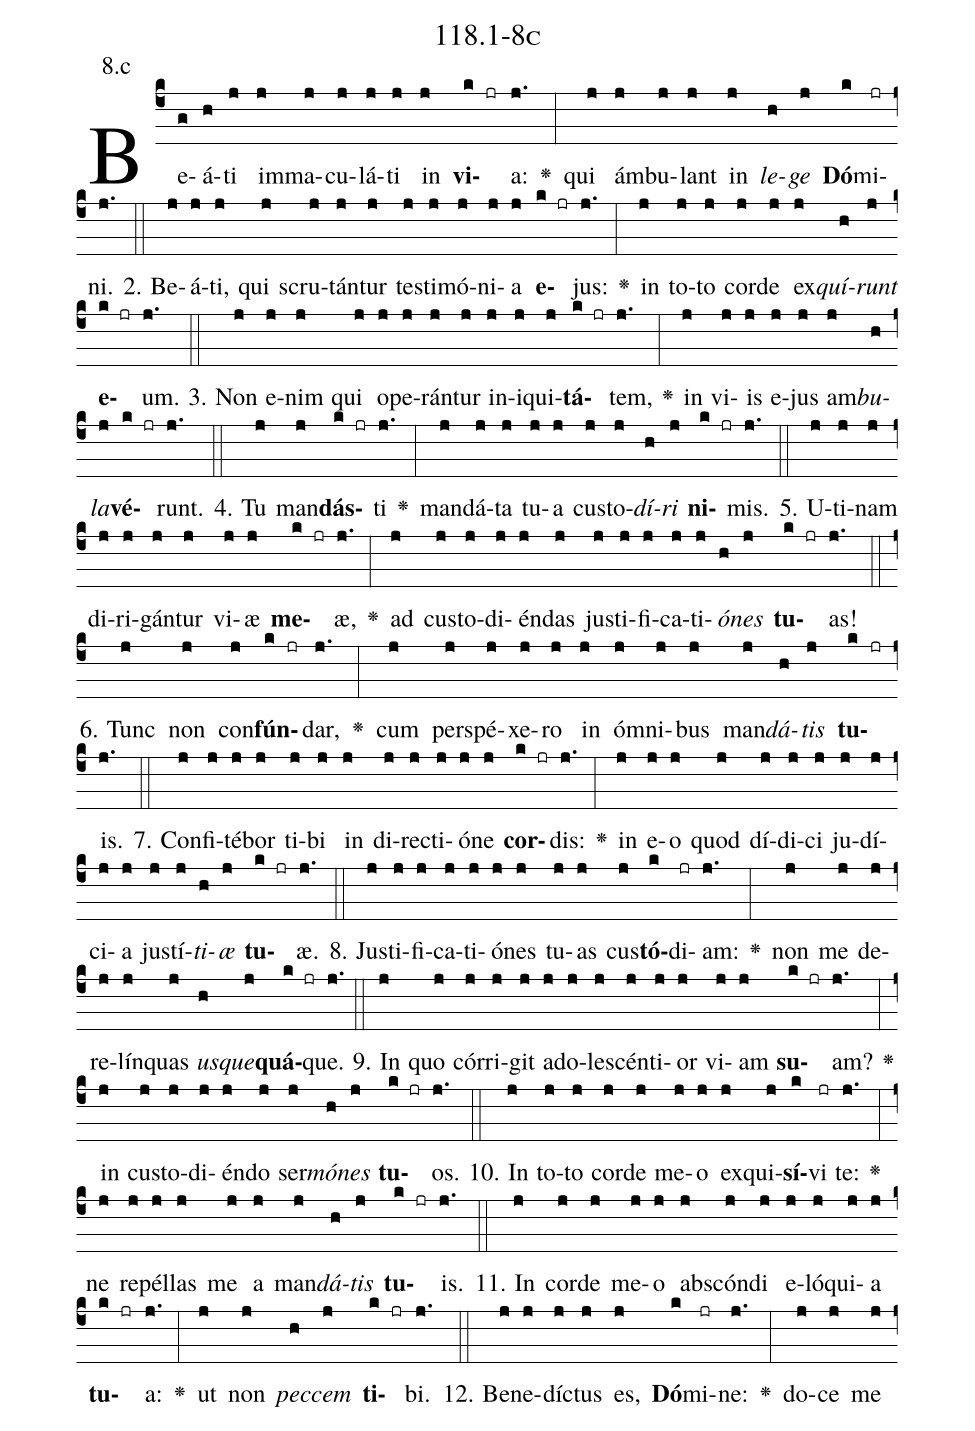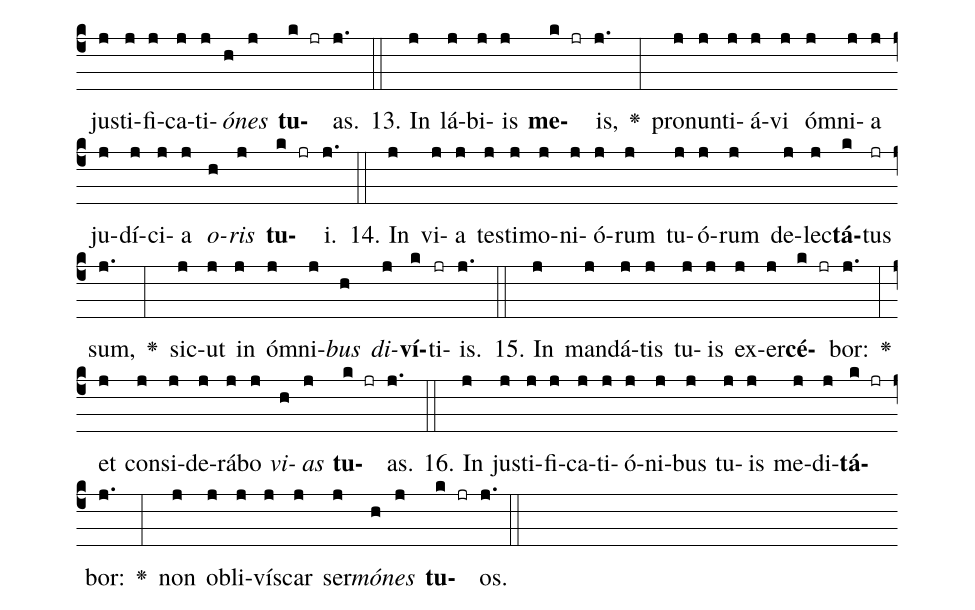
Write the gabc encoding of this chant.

name: 118.1-8c;
annotation: 8.c;
%%
(c4)Be(g)á(h)ti(j) im(j)ma(j)cu(j)lá(j)ti(j) in(j) <b>vi</b>(k jr)a:(j.) <v>\greheightstar</v>(:) qui(j) ám(j)bu(j)lant(j) in(j) <i>le</i>(h)<i>ge</i>(j) <b>Dó</b>(k)mi(jr)ni.(j.) (::)
2. Be(j)á(j)ti,(j) qui(j) scru(j)tán(j)tur(j) tes(j)ti(j)mó(j)ni(j)a(j) <b>e</b>(k jr)jus:(j.) <v>\greheightstar</v>(:) in(j) to(j)to(j) cor(j)de(j) ex(j)<i>quí</i>(h)<i>runt</i>(j) <b>e</b>(k jr)um.(j.) (::)
3. Non(j) e(j)nim(j) qui(j) o(j)pe(j)rán(j)tur(j) in(j)i(j)qui(j)<b>tá</b>(k jr)tem,(j.) <v>\greheightstar</v>(:) in(j) vi(j)is(j) e(j)jus(j) am(j)<i>bu</i>(h)<i>la</i>(j)<b>vé</b>(k jr)runt.(j.) (::)
4. Tu(j) man(j)<b>dás</b>(k jr)ti(j.) <v>\greheightstar</v>(:) man(j)dá(j)ta(j) tu(j)a(j) cus(j)to(j)<i>dí</i>(h)<i>ri</i>(j) <b>ni</b>(k jr)mis.(j.) (::)
5. U(j)ti(j)nam(j) di(j)ri(j)gán(j)tur(j) vi(j)æ(j) <b>me</b>(k jr)æ,(j.) <v>\greheightstar</v>(:) ad(j) cus(j)to(j)di(j)én(j)das(j) jus(j)ti(j)fi(j)ca(j)ti(j)<i>ó</i>(h)<i>nes</i>(j) <b>tu</b>(k jr)as!(j.) (::)
6. Tunc(j) non(j) con(j)<b>fún</b>(k jr)dar,(j.) <v>\greheightstar</v>(:) cum(j) per(j)spé(j)xe(j)ro(j) in(j) óm(j)ni(j)bus(j) man(j)<i>dá</i>(h)<i>tis</i>(j) <b>tu</b>(k jr)is.(j.) (::)
7. Con(j)fi(j)té(j)bor(j) ti(j)bi(j) in(j) di(j)rec(j)ti(j)ó(j)ne(j) <b>cor</b>(k jr)dis:(j.) <v>\greheightstar</v>(:) in(j) e(j)o(j) quod(j) dí(j)di(j)ci(j) ju(j)dí(j)ci(j)a(j) jus(j)tí(j)<i>ti</i>(h)<i>æ</i>(j) <b>tu</b>(k jr)æ.(j.) (::)
8. Jus(j)ti(j)fi(j)ca(j)ti(j)ó(j)nes(j) tu(j)as(j) cus(j)<b>tó</b>(k)di(jr)am:(j.) <v>\greheightstar</v>(:) non(j) me(j) de(j)re(j)lín(j)quas(j) <i>us</i>(h)<i>que</i>(j)<b>quá</b>(k jr)que.(j.) (::)
9. In(j) quo(j) cór(j)ri(j)git(j) ad(j)o(j)le(j)scén(j)ti(j)or(j) vi(j)am(j) <b>su</b>(k jr)am?(j.) <v>\greheightstar</v>(:) in(j) cus(j)to(j)di(j)én(j)do(j) ser(j)<i>mó</i>(h)<i>nes</i>(j) <b>tu</b>(k jr)os.(j.) (::)
10. In(j) to(j)to(j) cor(j)de(j) me(j)o(j) ex(j)qui(j)<b>sí</b>(k)vi(jr) te:(j.) <v>\greheightstar</v>(:) ne(j) re(j)pél(j)las(j) me(j) a(j) man(j)<i>dá</i>(h)<i>tis</i>(j) <b>tu</b>(k jr)is.(j.) (::)
11. In(j) cor(j)de(j) me(j)o(j) abs(j)cón(j)di(j) e(j)ló(j)qui(j)a(j) <b>tu</b>(k jr)a:(j.) <v>\greheightstar</v>(:) ut(j) non(j) <i>pec</i>(h)<i>cem</i>(j) <b>ti</b>(k jr)bi.(j.) (::)
12. Be(j)ne(j)díc(j)tus(j) es,(j) <b>Dó</b>(k)mi(jr)ne:(j.) <v>\greheightstar</v>(:) do(j)ce(j) me(j) jus(j)ti(j)fi(j)ca(j)ti(j)<i>ó</i>(h)<i>nes</i>(j) <b>tu</b>(k jr)as.(j.) (::)
13. In(j) lá(j)bi(j)is(j) <b>me</b>(k jr)is,(j.) <v>\greheightstar</v>(:) pro(j)nun(j)ti(j)á(j)vi(j) óm(j)ni(j)a(j) ju(j)dí(j)ci(j)a(j) <i>o</i>(h)<i>ris</i>(j) <b>tu</b>(k jr)i.(j.) (::)
14. In(j) vi(j)a(j) tes(j)ti(j)mo(j)ni(j)ó(j)rum(j) tu(j)ó(j)rum(j) de(j)lec(j)<b>tá</b>(k)tus(jr) sum,(j.) <v>\greheightstar</v>(:) sic(j)ut(j) in(j) óm(j)ni(j)<i>bus</i>(h) <i>di</i>(j)<b>ví</b>(k)ti(jr)is.(j.) (::)
15. In(j) man(j)dá(j)tis(j) tu(j)is(j) ex(j)er(j)<b>cé</b>(k jr)bor:(j.) <v>\greheightstar</v>(:) et(j) con(j)si(j)de(j)rá(j)bo(j) <i>vi</i>(h)<i>as</i>(j) <b>tu</b>(k jr)as.(j.) (::)
16. In(j) jus(j)ti(j)fi(j)ca(j)ti(j)ó(j)ni(j)bus(j) tu(j)is(j) me(j)di(j)<b>tá</b>(k jr)bor:(j.) <v>\greheightstar</v>(:) non(j) ob(j)li(j)vís(j)car(j) ser(j)<i>mó</i>(h)<i>nes</i>(j) <b>tu</b>(k jr)os.(j.) (::)
